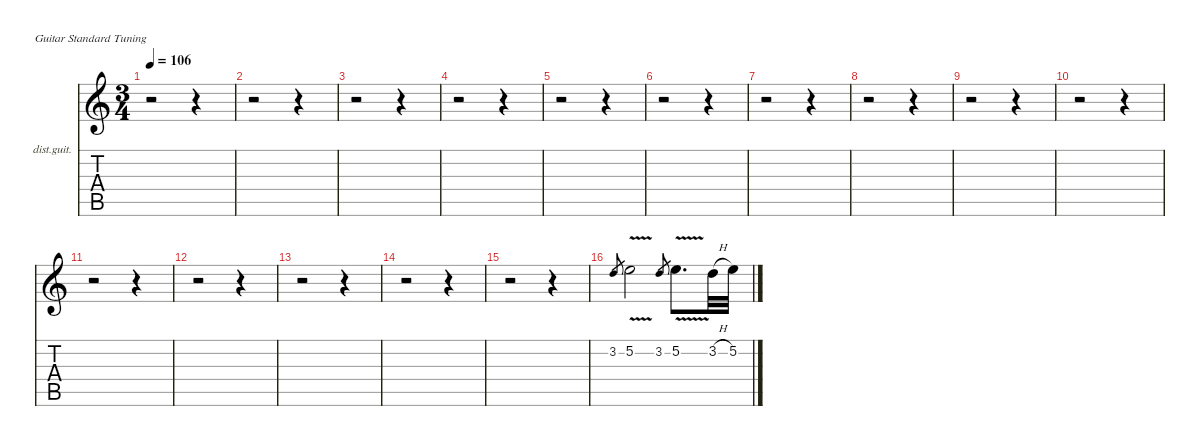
\defaultSystemsLayout 4
\hideDynamics
\bracketExtendMode nobrackets
\firstSystemTrackNameOrientation horizontal
\otherSystemsTrackNameOrientation horizontal
\track ("4th guitar" "dist.guit.") {instrument distortionguitar}
\staff {score tabs}
\tuning (E4 B3 G3 D3 A2 E2)
\ts (3 4)
\tempo 106
\clef g2
\ks c
r.2{dy f beam Down} r.4{beam Down} |
r.2{beam Down} r.4{beam Down} |
r.2{beam Down} r.4{beam Down} |
r.2{beam Down} r.4{beam Down} |
r.2{beam Down} r.4{beam Down} |
r.2{beam Down} r.4{beam Down} |
r.2{beam Down} r.4{beam Down} |
r.2{beam Down} r.4{beam Down} |
r.2{beam Down} r.4{beam Down} |
r.2{beam Down} r.4{beam Down} |
r.2{beam Down} r.4{beam Down} |
r.2{beam Down} r.4{beam Down} |
r.2{beam Down} r.4{beam Down} |
r.2{beam Down} r.4{beam Down} |
r.2{beam Down} r.4{beam Down} |
3.2.8{gr dy mf beam Up} 5.2{v}.2{dy f beam Down} 3.2.8{gr dy mf beam Up} 5.2{v}.8{d dy f beam Down} 3.2{h}.32{beam Down} 5.2{h}.32{beam Down}
